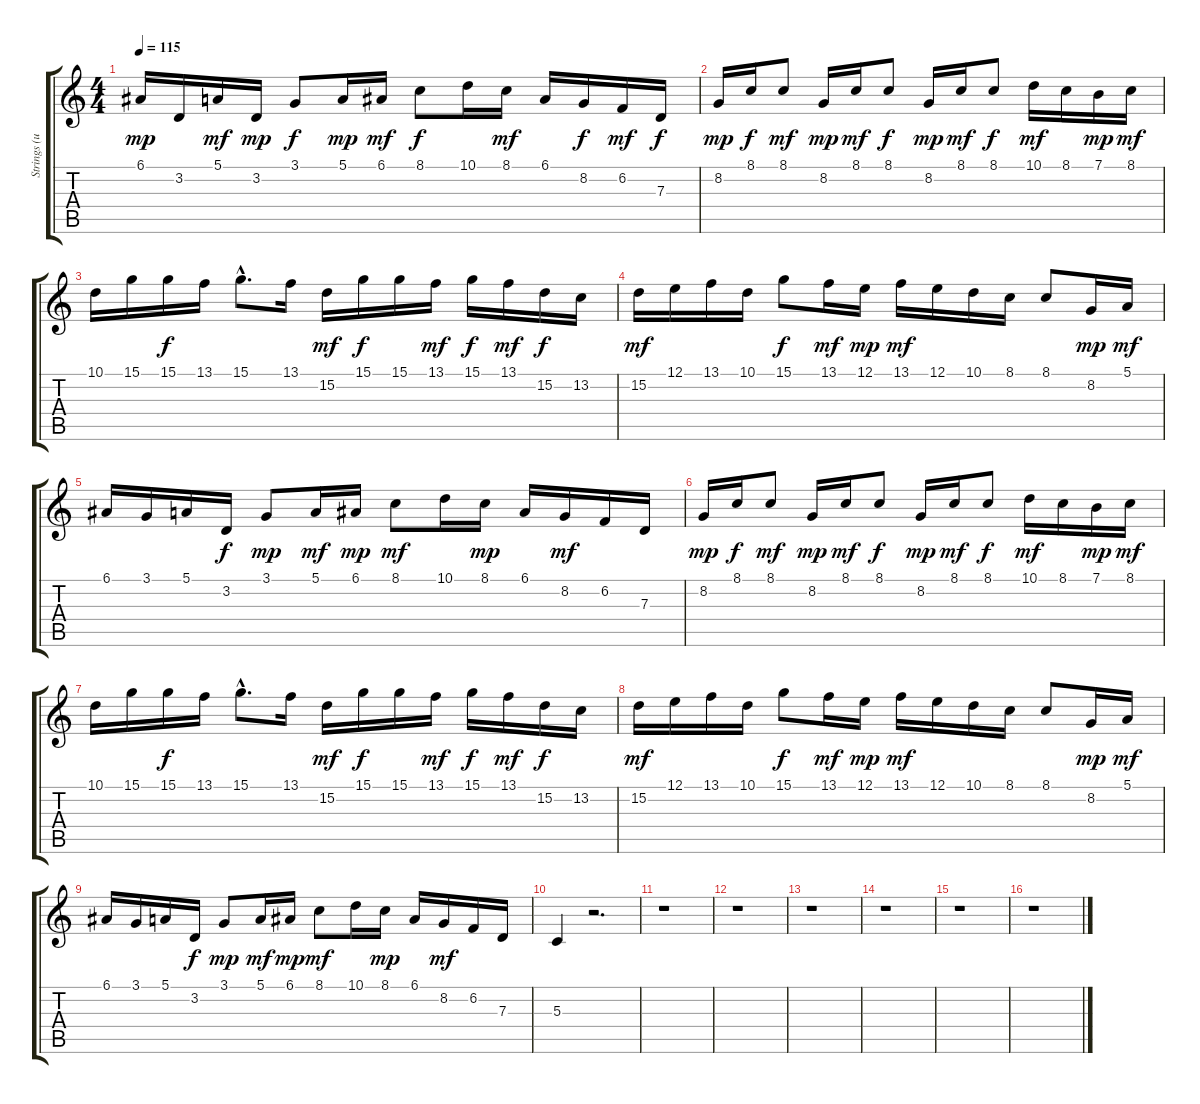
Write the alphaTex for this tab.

\track ("Strings (upper)" "Strings (u") {instrument stringensemble1}
\staff {score tabs}
\tuning (E4 B3 G3 D3 A2 E2) {hide}
\ts (4 4)
\tempo 115
\clef g2
\ks c
6.1.16{dy mp} 3.2.16 5.1.16{dy mf} 3.2.16{dy mp} 3.1.8{dy f} 5.1.16{dy mp} 6.1.16{dy mf} 8.1.8{dy f} 10.1.16 8.1.16{dy mf} 6.1.16 8.2.16{dy f} 6.2.16{dy mf} 7.3.16{dy f} |
8.2.16{dy mp} 8.1.16{dy f} 8.1.8{dy mf} 8.2.16{dy mp} 8.1.16{dy mf} 8.1.8{dy f} 8.2.16{dy mp} 8.1.16{dy mf} 8.1.8{dy f} 10.1.16{dy mf} 8.1.16 7.1.16{dy mp} 8.1.16{dy mf} |
10.1.16 15.1.16 15.1.16{dy f} 13.1.16 15.1{hac}.8{d} 13.1.16 15.2.16{dy mf} 15.1.16{dy f} 15.1.16 13.1.16{dy mf} 15.1.16{dy f} 13.1.16{dy mf} 15.2.16{dy f} 13.2.16 |
15.2.16{dy mf} 12.1.16 13.1.16 10.1.16 15.1.8{dy f} 13.1.16{dy mf} 12.1.16{dy mp} 13.1.16{dy mf} 12.1.16 10.1.16 8.1.16 8.1.8 8.2.16{dy mp} 5.1.16{dy mf} |
6.1.16 3.1.16 5.1.16 3.2.16{dy f} 3.1.8{dy mp} 5.1.16{dy mf} 6.1.16{dy mp} 8.1.8{dy mf} 10.1.16 8.1.16{dy mp} 6.1.16 8.2.16{dy mf} 6.2.16 7.3.16 |
8.2.16{dy mp} 8.1.16{dy f} 8.1.8{dy mf} 8.2.16{dy mp} 8.1.16{dy mf} 8.1.8{dy f} 8.2.16{dy mp} 8.1.16{dy mf} 8.1.8{dy f} 10.1.16{dy mf} 8.1.16 7.1.16{dy mp} 8.1.16{dy mf} |
10.1.16 15.1.16 15.1.16{dy f} 13.1.16 15.1{hac}.8{d} 13.1.16 15.2.16{dy mf} 15.1.16{dy f} 15.1.16 13.1.16{dy mf} 15.1.16{dy f} 13.1.16{dy mf} 15.2.16{dy f} 13.2.16 |
15.2.16{dy mf} 12.1.16 13.1.16 10.1.16 15.1.8{dy f} 13.1.16{dy mf} 12.1.16{dy mp} 13.1.16{dy mf} 12.1.16 10.1.16 8.1.16 8.1.8 8.2.16{dy mp} 5.1.16{dy mf} |
6.1.16 3.1.16 5.1.16 3.2.16{dy f} 3.1.8{dy mp} 5.1.16{dy mf} 6.1.16{dy mp} 8.1.8{dy mf} 10.1.16 8.1.16{dy mp} 6.1.16 8.2.16{dy mf} 6.2.16 7.3.16 |
5.3.4 r.2{d} |
r.1 |
r.1 |
r.1 |
r.1 |
r.1 |
r.1
